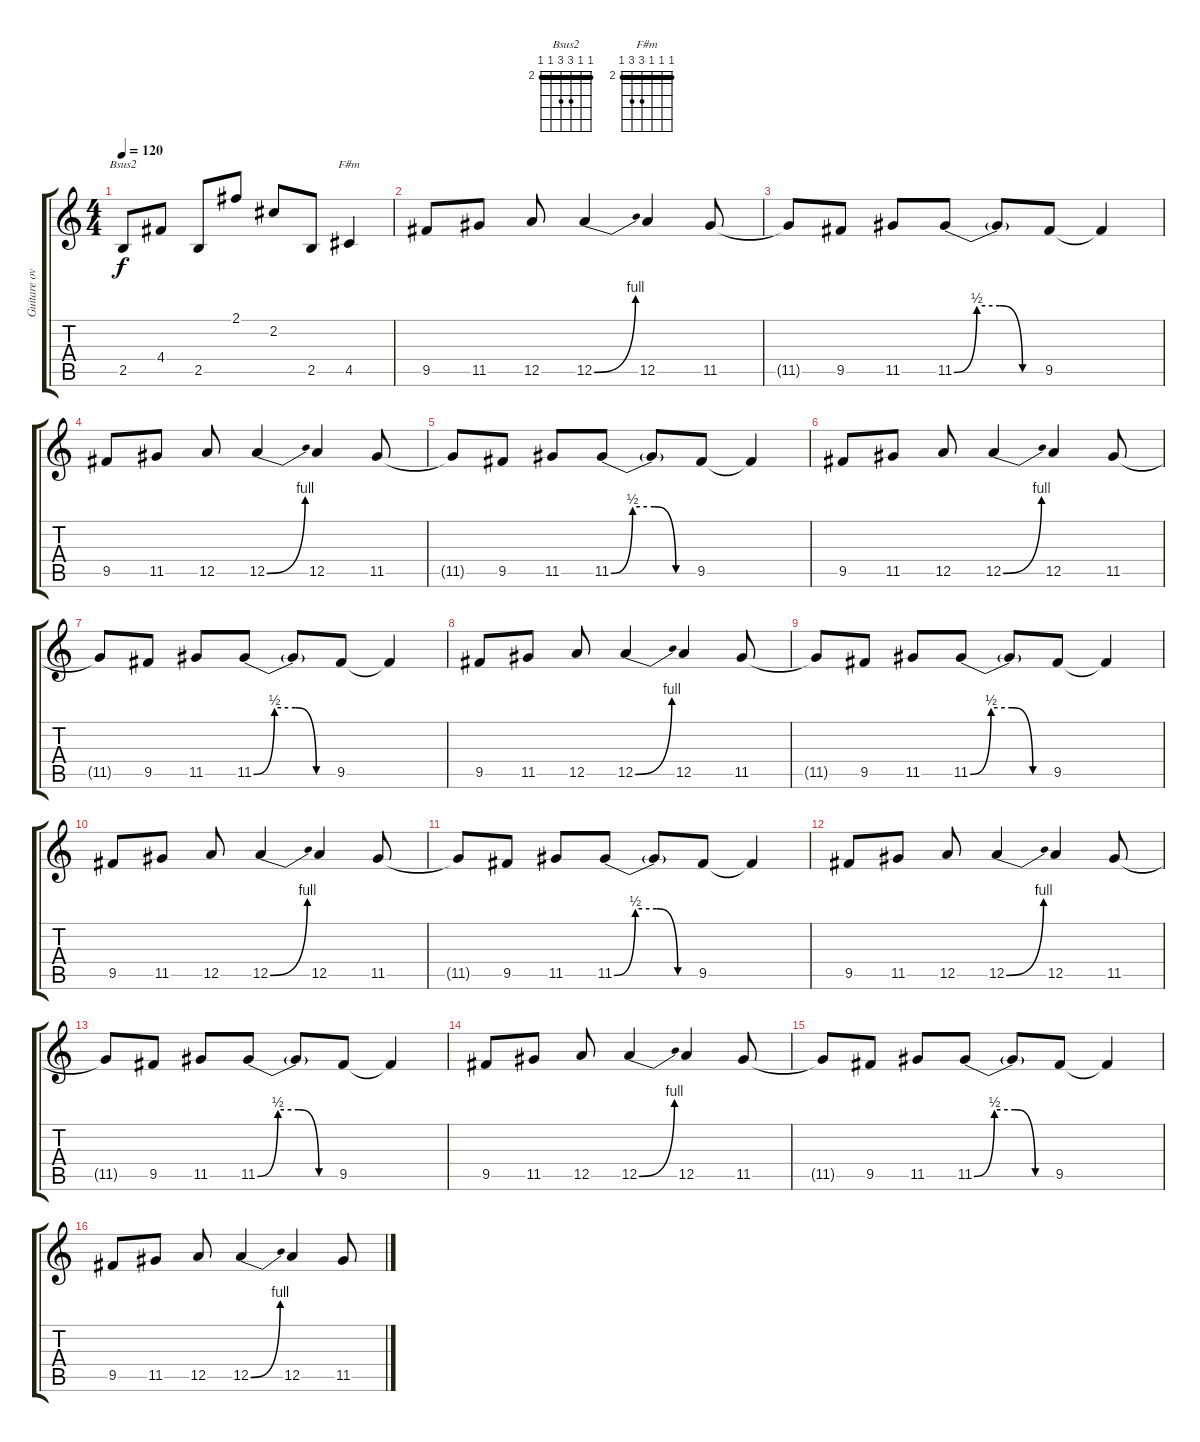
\track ("Guitare overdrive" "Guitare ov") {instrument overdrivenguitar}
\staff {score tabs}
\tuning (E4 B3 G3 D3 A2 E2) {hide}
\chord ("Bsus2" 2 2 4 4 2 2) {firstfret 2 barre 2}
\chord ("F#m" 2 2 2 4 4 2) {firstfret 2 barre 2}
\ts (4 4)
\tempo 120
\clef g2
\ks c
2.5.8{ch "Bsus2" dy f} 4.4.8 2.5.8 2.1.8 2.2.8 2.5.8 4.5.4{ch "F#m"} |
9.5.8 11.5.8 12.5.8 12.5{be (bend 0 0 60 4)}.4 12.5.4 11.5.8 |
11.5{t}.8 9.5.8 11.5.8 11.5{be (custom 0 0 15 2 30 2 45 0 60 0)}.8 11.5{t}.8 9.5.8 9.5{t}.4 |
9.5.8 11.5.8 12.5.8 12.5{be (bend 0 0 60 4)}.4 12.5.4 11.5.8 |
11.5{t}.8 9.5.8 11.5.8 11.5{be (custom 0 0 15 2 30 2 45 0 60 0)}.8 11.5{t}.8 9.5.8 9.5{t}.4 |
9.5.8 11.5.8 12.5.8 12.5{be (bend 0 0 60 4)}.4 12.5.4 11.5.8 |
11.5{t}.8 9.5.8 11.5.8 11.5{be (custom 0 0 15 2 30 2 45 0 60 0)}.8 11.5{t}.8 9.5.8 9.5{t}.4 |
9.5.8 11.5.8 12.5.8 12.5{be (bend 0 0 60 4)}.4 12.5.4 11.5.8 |
11.5{t}.8 9.5.8 11.5.8 11.5{be (custom 0 0 15 2 30 2 45 0 60 0)}.8 11.5{t}.8 9.5.8 9.5{t}.4 |
9.5.8 11.5.8 12.5.8 12.5{be (bend 0 0 60 4)}.4 12.5.4 11.5.8 |
11.5{t}.8 9.5.8 11.5.8 11.5{be (custom 0 0 15 2 30 2 45 0 60 0)}.8 11.5{t}.8 9.5.8 9.5{t}.4 |
9.5.8 11.5.8 12.5.8 12.5{be (bend 0 0 60 4)}.4 12.5.4 11.5.8 |
11.5{t}.8 9.5.8 11.5.8 11.5{be (custom 0 0 15 2 30 2 45 0 60 0)}.8 11.5{t}.8 9.5.8 9.5{t}.4 |
9.5.8 11.5.8 12.5.8 12.5{be (bend 0 0 60 4)}.4 12.5.4 11.5.8 |
11.5{t}.8 9.5.8 11.5.8 11.5{be (custom 0 0 15 2 30 2 45 0 60 0)}.8 11.5{t}.8 9.5.8 9.5{t}.4 |
9.5.8 11.5.8 12.5.8 12.5{be (bend 0 0 60 4)}.4 12.5.4 11.5.8
